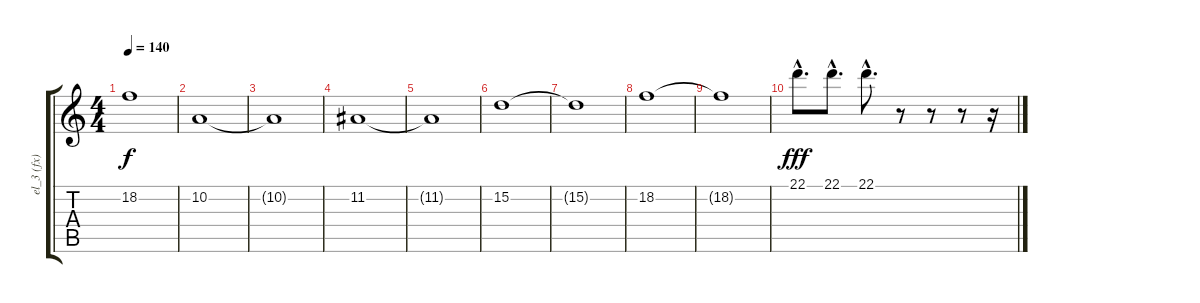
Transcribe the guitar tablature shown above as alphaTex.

\track ("el_3 (fx)" "el_3 (fx)") {instrument reversecymbal}
\staff {score tabs}
\tuning (E4 B3 G3 D3 A2 D2) {hide}
\ts (4 4)
\tempo 140
\clef g2
\ks c
18.2{t}.1{dy f} |
10.2.1{volume 16} |
10.2{t}.1 |
11.2.1 |
11.2{t}.1 |
15.2.1 |
15.2{t}.1 |
18.2.1 |
18.2{t}.1 |
22.1{hac}.8{d dy fff} 22.1{hac}.8{d} 22.1{hac}.8{d} r.8 r.8 r.8 r.16
